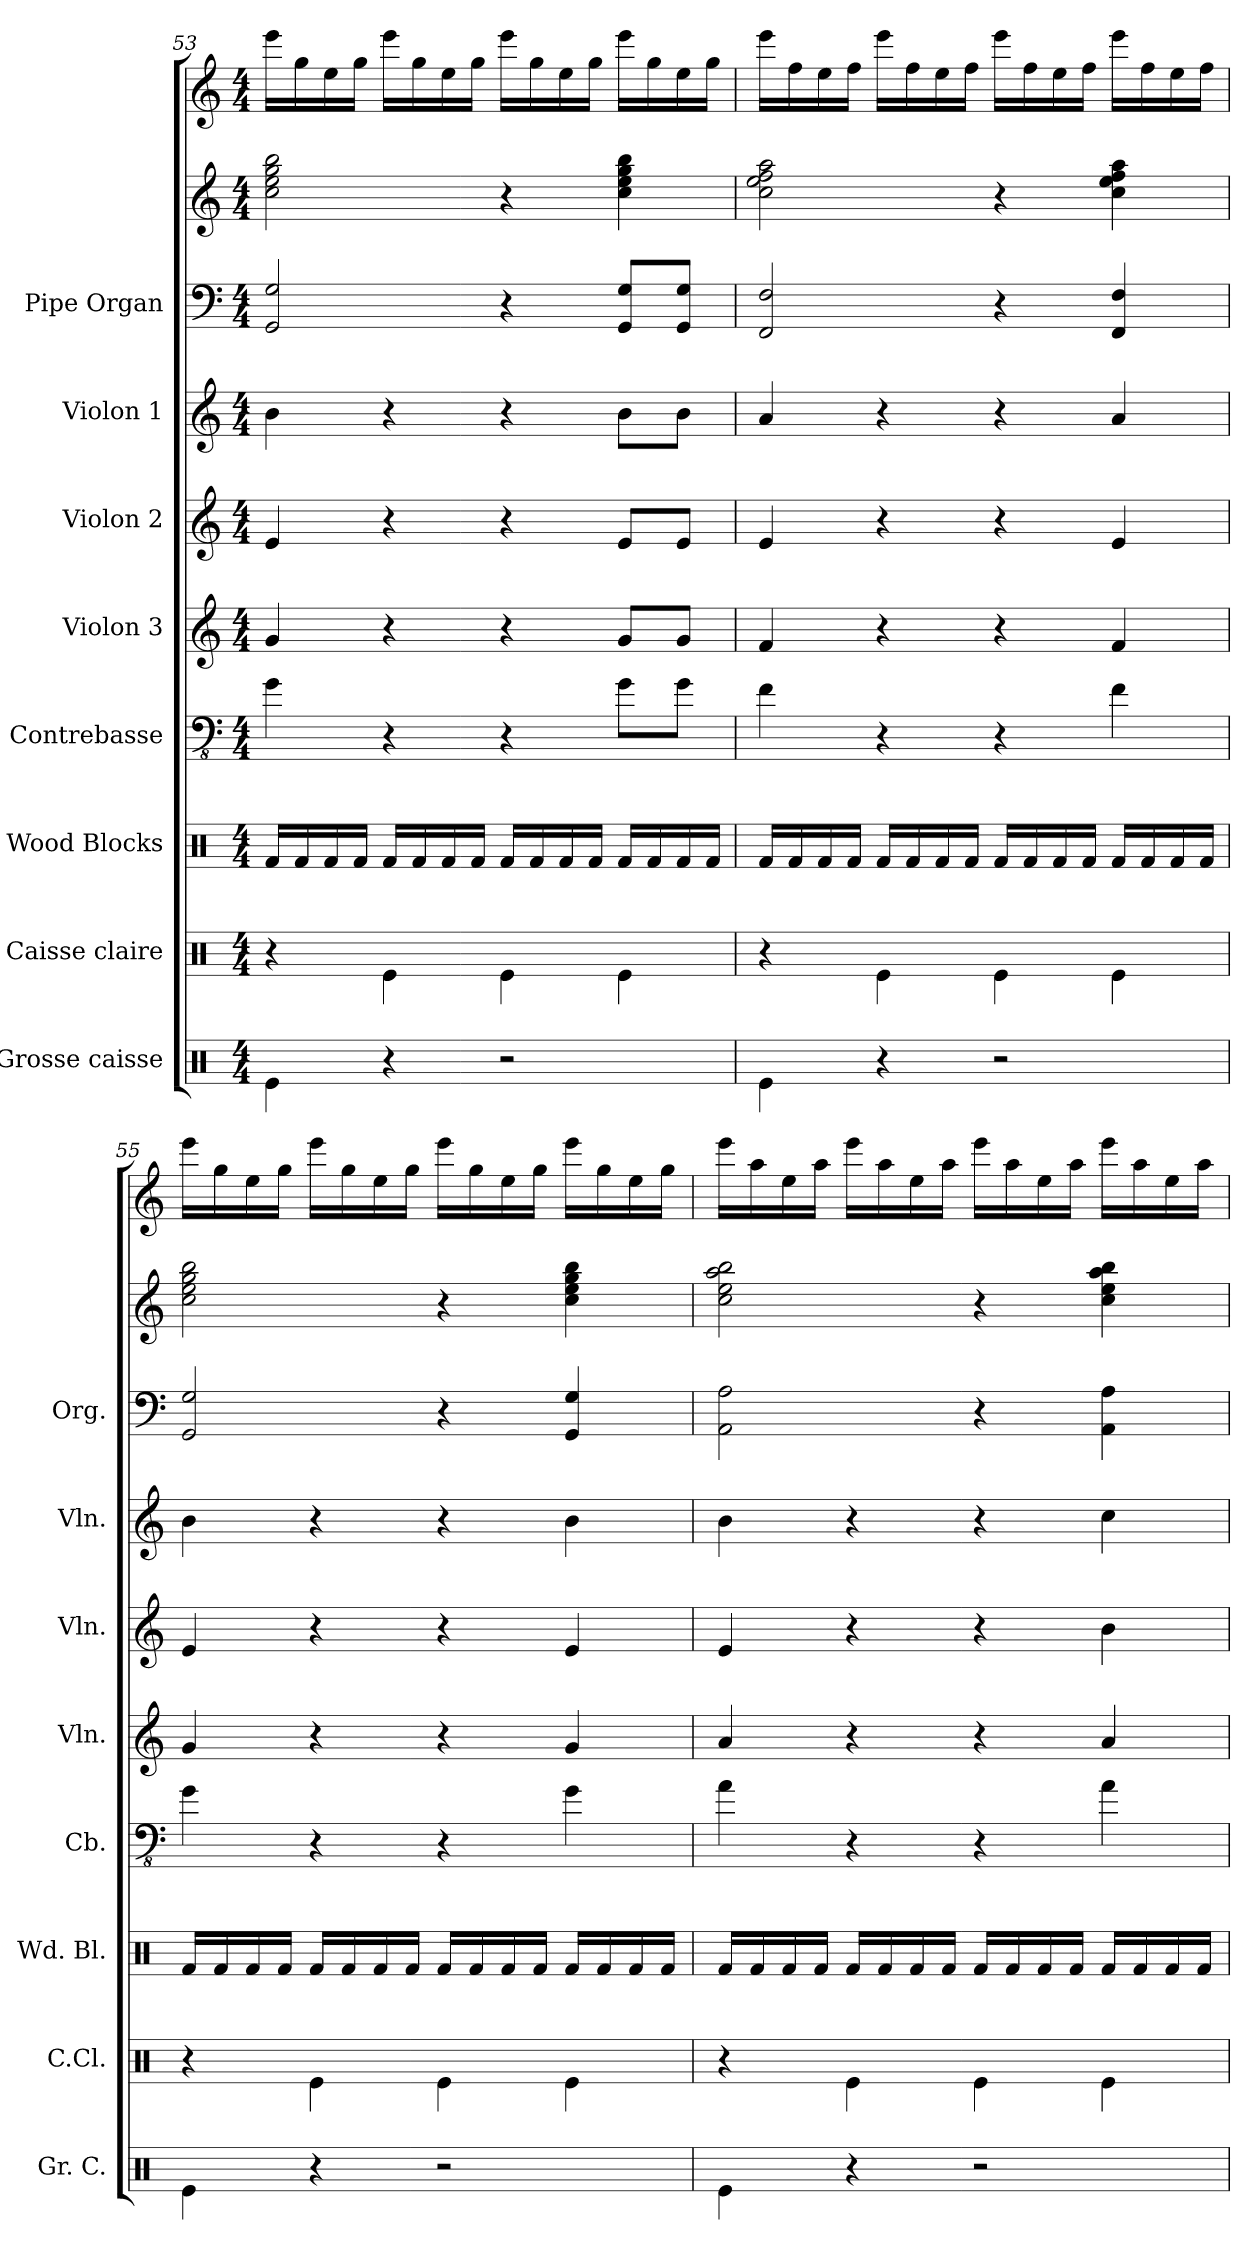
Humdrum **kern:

**kern	**kern	**kern	**kern	**kern	**kern	**kern	**kern	**kern	**kern
*part8	*part7	*part6	*part5	*part4	*part3	*part2	*part1	*part1	*part1
*staff10	*staff9	*staff8	*staff7	*staff6	*staff5	*staff4	*staff3	*staff2	*staff1
*I"Grosse caisse	*I"Caisse claire	*I"Wood Blocks	*I"Contrebasse	*I"Violon 3	*I"Violon 2	*I"Violon 1	*I"Pipe Organ	*	*
*I'Gr. C.	*I'C.Cl.	*I'Wd. Bl.	*I'Cb.	*I'Vln.	*I'Vln.	*I'Vln.	*I'Org.	*	*
!!LO:PB:g=z
*clefX	*clefX	*clefX	*clefFv4	*clefG2	*clefG2	*clefG2	*clefF4	*clefG2	*clefG2
*	*	*	*ITrd7c12	*	*	*	*	*	*
*k[]	*k[]	*k[]	*k[]	*k[]	*k[]	*k[]	*k[]	*k[]	*k[]
*M4/4	*M4/4	*M4/4	*M4/4	*M4/4	*M4/4	*M4/4	*M4/4	*M4/4	*M4/4
=53	=53	=53	=53	=53	=53	=53	=53	=53	=53
4Re\	4r	16Rf/LL	4GG\	4g/	4e/	4b\	2GG/ 2G/	2cc\ 2ee\ 2gg\ 2bb\	16eee\LL
.	.	16Rf/	.	.	.	.	.	.	16gg\
.	.	16Rf/	.	.	.	.	.	.	16ee\
.	.	16Rf/JJ	.	.	.	.	.	.	16gg\JJ
4r	4Re\	16Rf/LL	4r	4r	4r	4r	.	.	16eee\LL
.	.	16Rf/	.	.	.	.	.	.	16gg\
.	.	16Rf/	.	.	.	.	.	.	16ee\
.	.	16Rf/JJ	.	.	.	.	.	.	16gg\JJ
2r	4Re\	16Rf/LL	4r	4r	4r	4r	4r	4r	16eee\LL
.	.	16Rf/	.	.	.	.	.	.	16gg\
.	.	16Rf/	.	.	.	.	.	.	16ee\
.	.	16Rf/JJ	.	.	.	.	.	.	16gg\JJ
.	4Re\	16Rf/LL	8GG\L	8g/L	8e/L	8b\L	8GG/ 8G/L	4cc\ 4ee\ 4gg\ 4bb\	16eee\LL
.	.	16Rf/	.	.	.	.	.	.	16gg\
.	.	16Rf/	8GG\J	8g/J	8e/J	8b\J	8GG/ 8G/J	.	16ee\
.	.	16Rf/JJ	.	.	.	.	.	.	16gg\JJ
=54	=54	=54	=54	=54	=54	=54	=54	=54	=54
4Re\	4r	16Rf/LL	4FF\	4f/	4e/	4a/	2FF/ 2F/	2cc\ 2ee\ 2ff\ 2aa\	16eee\LL
.	.	16Rf/	.	.	.	.	.	.	16ff\
.	.	16Rf/	.	.	.	.	.	.	16ee\
.	.	16Rf/JJ	.	.	.	.	.	.	16ff\JJ
4r	4Re\	16Rf/LL	4r	4r	4r	4r	.	.	16eee\LL
.	.	16Rf/	.	.	.	.	.	.	16ff\
.	.	16Rf/	.	.	.	.	.	.	16ee\
.	.	16Rf/JJ	.	.	.	.	.	.	16ff\JJ
2r	4Re\	16Rf/LL	4r	4r	4r	4r	4r	4r	16eee\LL
.	.	16Rf/	.	.	.	.	.	.	16ff\
.	.	16Rf/	.	.	.	.	.	.	16ee\
.	.	16Rf/JJ	.	.	.	.	.	.	16ff\JJ
.	4Re\	16Rf/LL	4FF\	4f/	4e/	4a/	4FF/ 4F/	4cc\ 4ee\ 4ff\ 4aa\	16eee\LL
.	.	16Rf/	.	.	.	.	.	.	16ff\
.	.	16Rf/	.	.	.	.	.	.	16ee\
.	.	16Rf/JJ	.	.	.	.	.	.	16ff\JJ
=55	=55	=55	=55	=55	=55	=55	=55	=55	=55
4Re\	4r	16Rf/LL	4GG\	4g/	4e/	4b\	2GG/ 2G/	2cc\ 2ee\ 2gg\ 2bb\	16eee\LL
.	.	16Rf/	.	.	.	.	.	.	16gg\
.	.	16Rf/	.	.	.	.	.	.	16ee\
.	.	16Rf/JJ	.	.	.	.	.	.	16gg\JJ
4r	4Re\	16Rf/LL	4r	4r	4r	4r	.	.	16eee\LL
.	.	16Rf/	.	.	.	.	.	.	16gg\
.	.	16Rf/	.	.	.	.	.	.	16ee\
.	.	16Rf/JJ	.	.	.	.	.	.	16gg\JJ
2r	4Re\	16Rf/LL	4r	4r	4r	4r	4r	4r	16eee\LL
.	.	16Rf/	.	.	.	.	.	.	16gg\
.	.	16Rf/	.	.	.	.	.	.	16ee\
.	.	16Rf/JJ	.	.	.	.	.	.	16gg\JJ
.	4Re\	16Rf/LL	4GG\	4g/	4e/	4b\	4GG/ 4G/	4cc\ 4ee\ 4gg\ 4bb\	16eee\LL
.	.	16Rf/	.	.	.	.	.	.	16gg\
.	.	16Rf/	.	.	.	.	.	.	16ee\
.	.	16Rf/JJ	.	.	.	.	.	.	16gg\JJ
=56	=56	=56	=56	=56	=56	=56	=56	=56	=56
4Re\	4r	16Rf/LL	4AA\	4a/	4e/	4b\	2AA\ 2A\	2cc\ 2ee\ 2aa\ 2bb\	16eee\LL
.	.	16Rf/	.	.	.	.	.	.	16aa\
.	.	16Rf/	.	.	.	.	.	.	16ee\
.	.	16Rf/JJ	.	.	.	.	.	.	16aa\JJ
4r	4Re\	16Rf/LL	4r	4r	4r	4r	.	.	16eee\LL
.	.	16Rf/	.	.	.	.	.	.	16aa\
.	.	16Rf/	.	.	.	.	.	.	16ee\
.	.	16Rf/JJ	.	.	.	.	.	.	16aa\JJ
2r	4Re\	16Rf/LL	4r	4r	4r	4r	4r	4r	16eee\LL
.	.	16Rf/	.	.	.	.	.	.	16aa\
.	.	16Rf/	.	.	.	.	.	.	16ee\
.	.	16Rf/JJ	.	.	.	.	.	.	16aa\JJ
.	4Re\	16Rf/LL	4AA\	4a/	4b\	4cc\	4AA\ 4A\	4cc\ 4ee\ 4aa\ 4bb\	16eee\LL
.	.	16Rf/	.	.	.	.	.	.	16aa\
.	.	16Rf/	.	.	.	.	.	.	16ee\
.	.	16Rf/JJ	.	.	.	.	.	.	16aa\JJ
=	=	=	=	=	=	=	=	=	=
*-	*-	*-	*-	*-	*-	*-	*-	*-	*-
